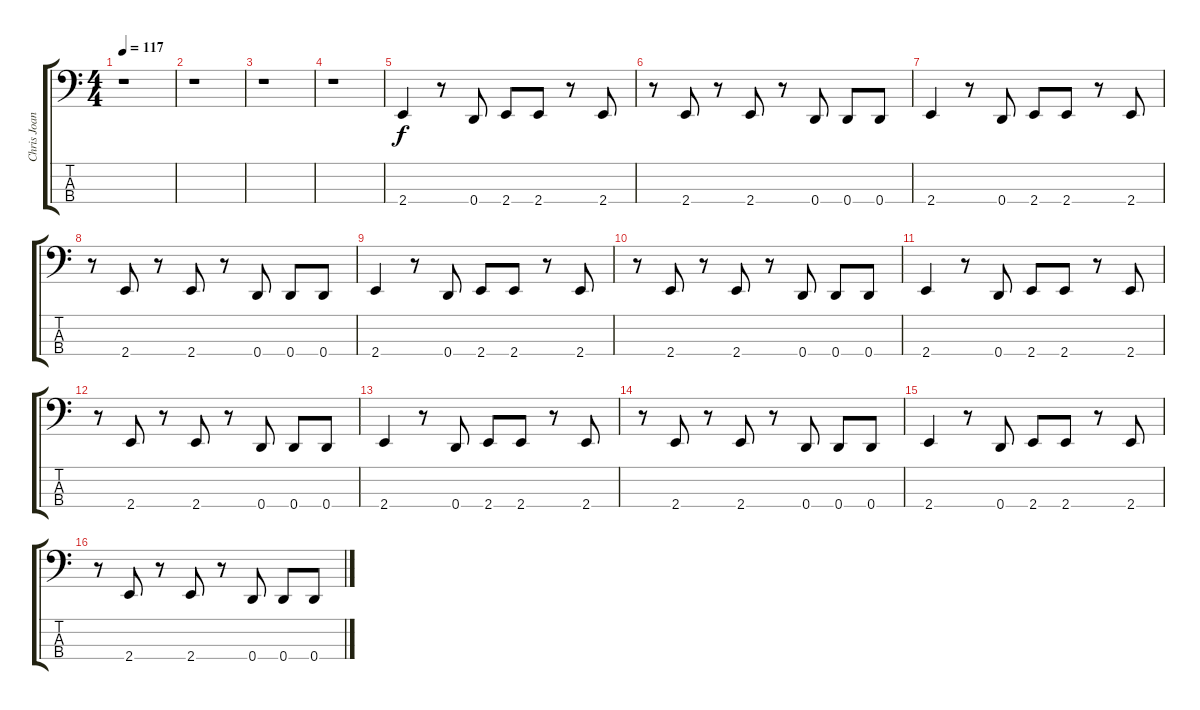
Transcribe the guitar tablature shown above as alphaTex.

\track ("Chris Joannou" "Chris Joan") {instrument electricbasspick}
\staff {score tabs}
\tuning (G2 D2 A1 D1) {hide}
\ts (4 4)
\tempo 117
\clef f4
\ks c
r.1{dy f instrument electricbasspick} |
r.1 |
r.1 |
r.1 |
2.4.4 r.8 0.4.8 2.4.8 2.4.8 r.8 2.4.8 |
r.8 2.4.8 r.8 2.4.8 r.8 0.4.8 0.4.8 0.4.8 |
2.4.4 r.8 0.4.8 2.4.8 2.4.8 r.8 2.4.8 |
r.8 2.4.8 r.8 2.4.8 r.8 0.4.8 0.4.8 0.4.8 |
2.4.4 r.8 0.4.8 2.4.8 2.4.8 r.8 2.4.8 |
r.8 2.4.8 r.8 2.4.8 r.8 0.4.8 0.4.8 0.4.8 |
2.4.4 r.8 0.4.8 2.4.8 2.4.8 r.8 2.4.8 |
r.8 2.4.8 r.8 2.4.8 r.8 0.4.8 0.4.8 0.4.8 |
2.4.4 r.8 0.4.8 2.4.8 2.4.8 r.8 2.4.8 |
r.8 2.4.8 r.8 2.4.8 r.8 0.4.8 0.4.8 0.4.8 |
2.4.4 r.8 0.4.8 2.4.8 2.4.8 r.8 2.4.8 |
r.8 2.4.8 r.8 2.4.8 r.8 0.4.8 0.4.8 0.4.8
